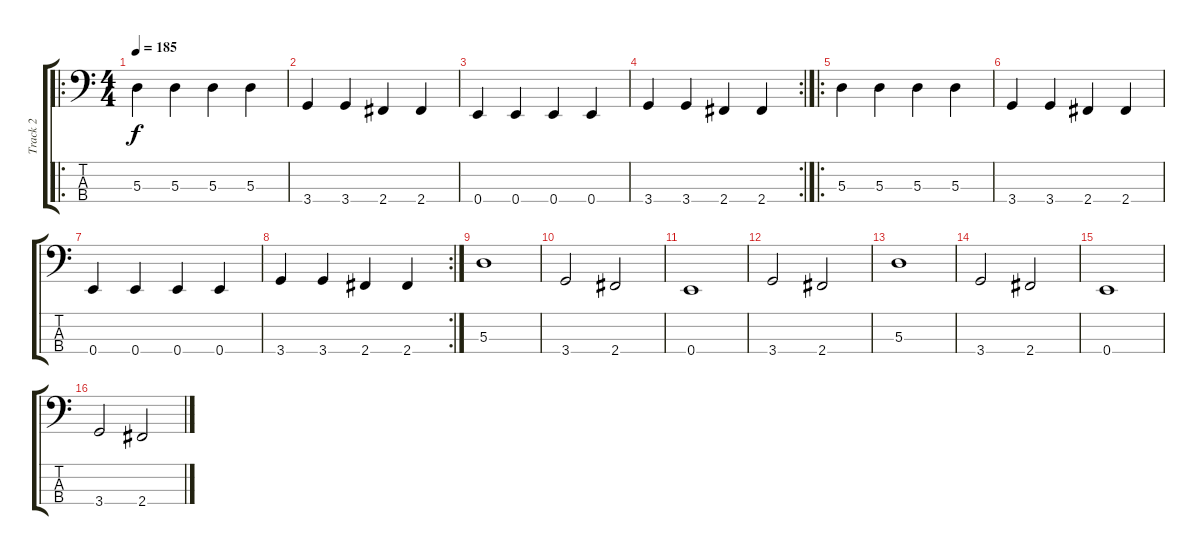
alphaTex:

\track ("Track 2" "Track 2") {instrument electricbasspick}
\staff {score tabs}
\tuning (G2 D2 A1 E1) {hide}
\ro
\ts (4 4)
\tempo 185
\clef f4
\ks c
5.3.4{dy f} 5.3.4 5.3.4 5.3.4 |
3.4.4 3.4.4 2.4.4 2.4.4 |
0.4.4 0.4.4 0.4.4 0.4.4 |
\rc 2
3.4.4 3.4.4 2.4.4 2.4.4 |
\ro
5.3.4 5.3.4 5.3.4 5.3.4 |
3.4.4 3.4.4 2.4.4 2.4.4 |
0.4.4 0.4.4 0.4.4 0.4.4 |
\rc 2
3.4.4 3.4.4 2.4.4 2.4.4 |
5.3.1 |
3.4.2 2.4.2 |
0.4.1 |
3.4.2 2.4.2 |
5.3.1 |
3.4.2 2.4.2 |
0.4.1 |
3.4.2 2.4.2
